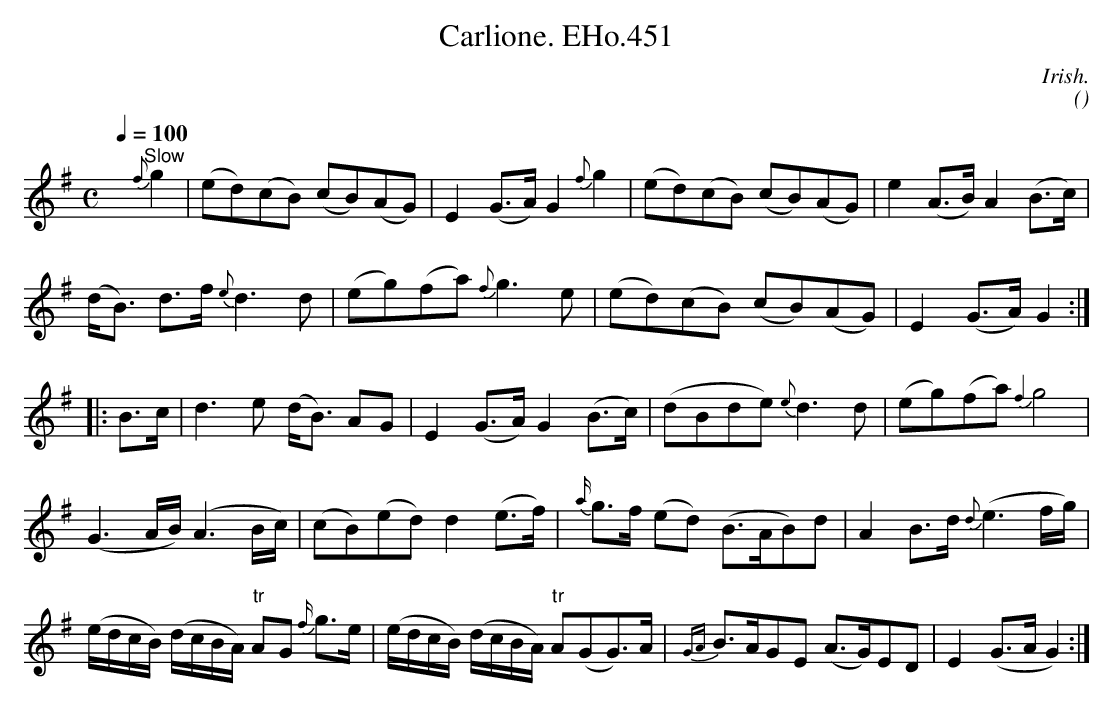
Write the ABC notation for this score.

X:1
T:Carlione. EHo.451
C:Irish.
M:C
L:1/8
Q:1/4=100
C:
O:
K:G
y{f}"^Slow"g2 | (ed)(cB) (cB)(AG) | E2(G>A) G2{f}g2 | (ed)(cB) (cB)(AG) | e2(A>B) A2(B>c) |
(d<B) d>f {e}d3d | (eg)(fa) {f}g3e | (ed)(cB) (cB)(AG) | E2(G>A)G2 :|
|: B>c | d3e (d<B) AG | E2(G>A) G2(B>c) | (dBde){e}d3d | (eg)(fa) {f2}g4 |
(G3A/B/) (A3B/c/) | (cB)(ed) d2(e>f) | {a/}g>f (ed) (B>AB)d | A2 B>d {d}(e3f/g/) |
(e/d/c/B/) (d/c/B/A/) "tr"AG {f/}g>e | (e/d/c/B/) (d/c/B/A/) "tr"A(GG)>A | {GA}B>AGE (A>G)ED | E2(G>AG2) :|
